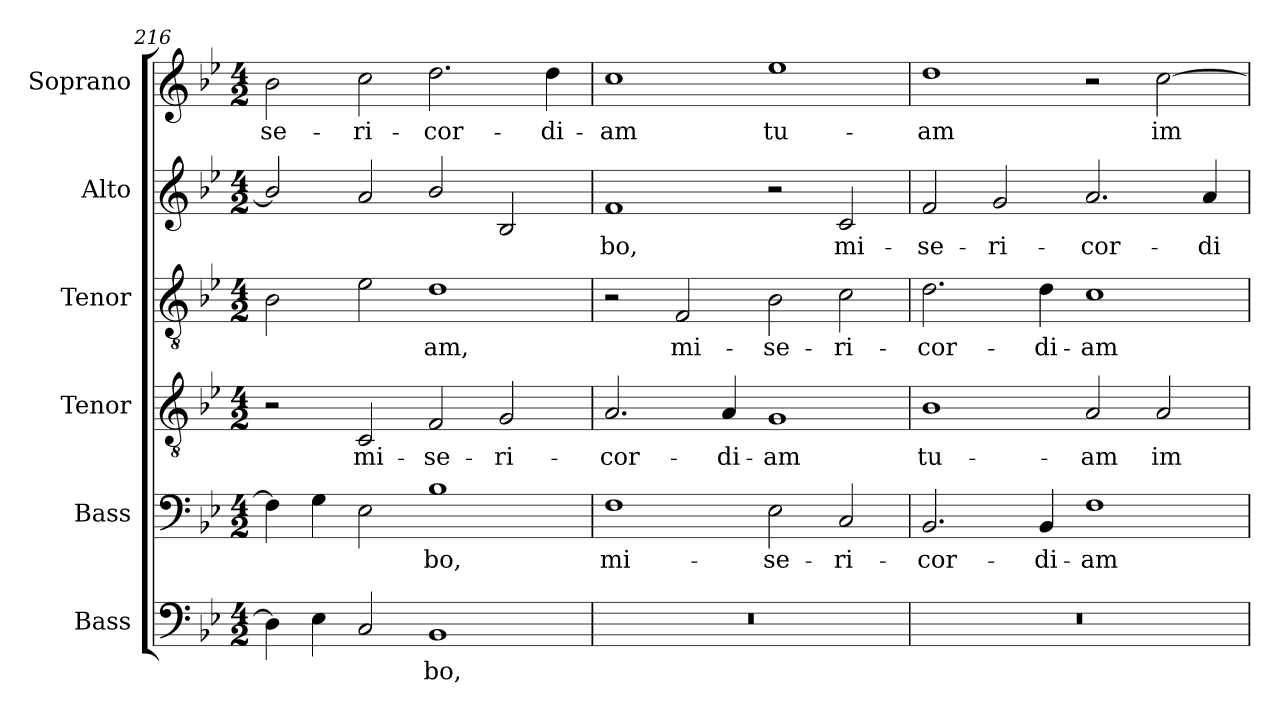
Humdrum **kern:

**kern	**text	**kern	**text	**kern	**text	**kern	**text	**kern	**text	**kern	**text
*part6	*part6	*part5	*part5	*part4	*part4	*part3	*part3	*part2	*part2	*part1	*part1
*staff6	*staff6	*staff5	*staff5	*staff4	*staff4	*staff3	*staff3	*staff2	*staff2	*staff1	*staff1
*I"Bass	*	*I"Bass	*	*I"Tenor	*	*I"Tenor	*	*I"Alto	*	*I"Soprano	*
*I'B2.	*	*I'B1.	*	*I'T2.	*	*I'T1.	*	*I'A.	*	*I'S.	*
!!LO:PB:g=z
*clefF4	*	*clefF4	*	*clefGv2	*	*clefGv2	*	*clefG2	*	*clefG2	*
*	*	*	*	*ITrd7c12	*	*ITrd7c12	*	*	*	*	*
*k[b-e-]	*	*k[b-e-]	*	*k[b-e-]	*	*k[b-e-]	*	*k[b-e-]	*	*k[b-e-]	*
*B-:	*	*B-:	*	*B-:	*	*B-:	*	*B-:	*	*B-:	*
*M4/2	*	*M4/2	*	*M4/2	*	*M4/2	*	*M4/2	*	*M4/2	*
=216	=216	=216	=216	=216	=216	=216	=216	=216	=216	=216	=216
!	!	!	!	!	!	!	!	!	!	!	!LO:LY:b:color=#000000
4Di\]	.	4Fi\]	.	2r	.	2BB-i\	.	2b-i/]	.	2b-i\	-se-
4E-i\	.	4Gi\	.	.	.	.	.	.	.	.	.
!	!	!	!	!	!LO:LY:b:color=#000000	!	!	!	!	!	!
!	!	!	!	!	!	!	!	!	!	!	!LO:LY:b:color=#000000
2Ci/	.	2E-i\	.	2CCi/	mi-	2E-i\	.	2ai/	.	2cci\	-ri-
!	!LO:LY:b:color=#000000	!	!	!	!	!	!	!	!	!	!
!	!	!	!LO:LY:b:color=#000000	!	!	!	!	!	!	!	!
!	!	!	!	!	!LO:LY:b:color=#000000	!	!	!	!	!	!
!	!	!	!	!	!	!	!LO:LY:b:color=#000000	!	!	!	!
!	!	!	!	!	!	!	!	!	!	!	!LO:LY:b:color=#000000
1BB-i	-bo,	1B-i	-bo,	2FFi/	-se-	1Di	-am,	2b-i/	.	2.ddi\	-cor-
!	!	!	!	!	!LO:LY:b:color=#000000	!	!	!	!	!	!
.	.	.	.	2GGi/	-ri-	.	.	2B-i/	.	.	.
!	!	!	!	!	!	!	!	!	!	!	!LO:LY:b:color=#000000
.	.	.	.	.	.	.	.	.	.	4ddi\	-di-
=217	=217	=217	=217	=217	=217	=217	=217	=217	=217	=217	=217
!LO:N:vis=1	!	!	!	!	!	!	!	!	!	!	!
!	!	!	!LO:LY:b:color=#000000	!	!	!	!	!	!	!	!
!	!	!	!	!	!LO:LY:b:color=#000000	!	!	!	!	!	!
!	!	!	!	!	!	!	!	!	!LO:LY:b:color=#000000	!	!
!	!	!	!	!	!	!	!	!	!	!	!LO:LY:b:color=#000000
0r	.	1Fi	mi-	2.AAi/	-cor-	2r	.	1fi	-bo,	1cci	-am
!	!	!	!	!	!	!	!LO:LY:b:color=#000000	!	!	!	!
.	.	.	.	.	.	2FFi/	mi-	.	.	.	.
!	!	!	!	!	!LO:LY:b:color=#000000	!	!	!	!	!	!
.	.	.	.	4AAi/	-di-	.	.	.	.	.	.
!	!	!	!LO:LY:b:color=#000000	!	!	!	!	!	!	!	!
!	!	!	!	!	!LO:LY:b:color=#000000	!	!	!	!	!	!
!	!	!	!	!	!	!	!LO:LY:b:color=#000000	!	!	!	!
!	!	!	!	!	!	!	!	!	!	!	!LO:LY:b:color=#000000
.	.	2E-i\	-se-	1GGi	-am	2BB-i\	-se-	2r	.	1ee-i	tu-
!	!	!	!LO:LY:b:color=#000000	!	!	!	!	!	!	!	!
!	!	!	!	!	!	!	!LO:LY:b:color=#000000	!	!	!	!
!	!	!	!	!	!	!	!	!	!LO:LY:b:color=#000000	!	!
.	.	2Ci/	-ri-	.	.	2Ci\	-ri-	2ci/	mi-	.	.
=218	=218	=218	=218	=218	=218	=218	=218	=218	=218	=218	=218
!LO:N:vis=1	!	!	!	!	!	!	!	!	!	!	!
!	!	!	!LO:LY:b:color=#000000	!	!	!	!	!	!	!	!
!	!	!	!	!	!LO:LY:b:color=#000000	!	!	!	!	!	!
!	!	!	!	!	!	!	!LO:LY:b:color=#000000	!	!	!	!
!	!	!	!	!	!	!	!	!	!LO:LY:b:color=#000000	!	!
!	!	!	!	!	!	!	!	!	!	!	!LO:LY:b:color=#000000
0r	.	2.BB-i/	-cor-	1BB-i	tu-	2.Di\	-cor-	2fi/	-se-	1ddi	-am
!	!	!	!	!	!	!	!	!	!LO:LY:b:color=#000000	!	!
.	.	.	.	.	.	.	.	2gi/	-ri-	.	.
!	!	!	!LO:LY:b:color=#000000	!	!	!	!	!	!	!	!
!	!	!	!	!	!	!	!LO:LY:b:color=#000000	!	!	!	!
.	.	4BB-i/	-di-	.	.	4Di\	-di-	.	.	.	.
!	!	!	!LO:LY:b:color=#000000	!	!	!	!	!	!	!	!
!	!	!	!	!	!LO:LY:b:color=#000000	!	!	!	!	!	!
!	!	!	!	!	!	!	!LO:LY:b:color=#000000	!	!	!	!
!	!	!	!	!	!	!	!	!	!LO:LY:b:color=#000000	!	!
.	.	1Fi	-am	2AAi/	-am	1Ci	-am	2.ai/	-cor-	2r	.
!	!	!	!	!	!LO:LY:b:color=#000000	!	!	!	!	!	!
!	!	!	!	!	!	!	!	!	!	!	!LO:LY:b:color=#000000
.	.	.	.	2AAi/	im-	.	.	.	.	[>2cci\	im-
!	!	!	!	!	!	!	!	!	!LO:LY:b:color=#000000	!	!
.	.	.	.	.	.	.	.	4ai/	-di-	.	.
=	=	=	=	=	=	=	=	=	=	=	=
*-	*-	*-	*-	*-	*-	*-	*-	*-	*-	*-	*-
